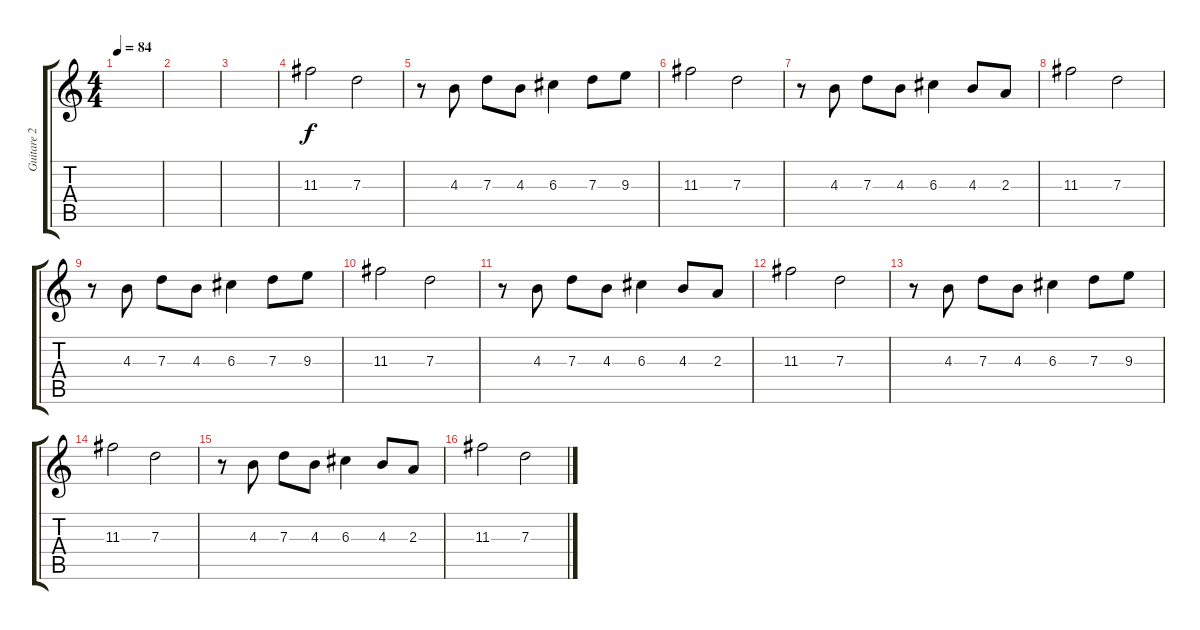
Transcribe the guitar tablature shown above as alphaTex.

\track ("Guitare 2" "Guitare 2") {instrument electricguitarmuted}
\staff {score tabs}
\tuning (E4 B3 G3 D3 A2 E2) {hide}
\ts (4 4)
\tempo 84
\clef g2
\ks c
|
|
|
11.3.2 7.3.2 |
r.8 4.3.8 7.3.8 4.3.8 6.3.4 7.3.8 9.3.8 |
11.3.2 7.3.2 |
r.8 4.3.8 7.3.8 4.3.8 6.3.4 4.3.8 2.3.8 |
11.3.2 7.3.2 |
r.8 4.3.8 7.3.8 4.3.8 6.3.4 7.3.8 9.3.8 |
11.3.2 7.3.2 |
r.8 4.3.8 7.3.8 4.3.8 6.3.4 4.3.8 2.3.8 |
11.3.2 7.3.2 |
r.8 4.3.8 7.3.8 4.3.8 6.3.4 7.3.8 9.3.8 |
11.3.2 7.3.2 |
r.8 4.3.8 7.3.8 4.3.8 6.3.4 4.3.8 2.3.8 |
11.3.2 7.3.2
